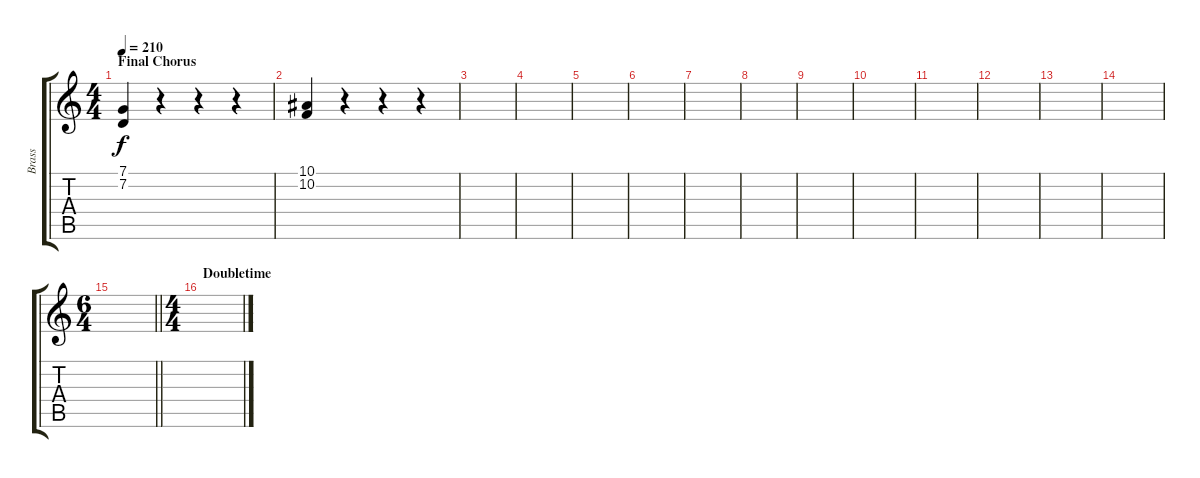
\track ("Brass" "Brass") {instrument brasssection}
\staff {score tabs}
\tuning (C4 G3 Eb3 Bb2 F2 C2) {hide}
\ts (4 4)
\section ("" "Final Chorus")
\tempo 210
\clef g2
\ks c
(7.1 7.2).4{dy f} r.4 r.4 r.4 |
(10.1 10.2).4 r.4 r.4 r.4 |
|
|
|
|
|
|
|
|
|
|
|
|
\ts (6 4)
\barLineRight lightlight
|
\ts (4 4)
\section ("" "Doubletime")
